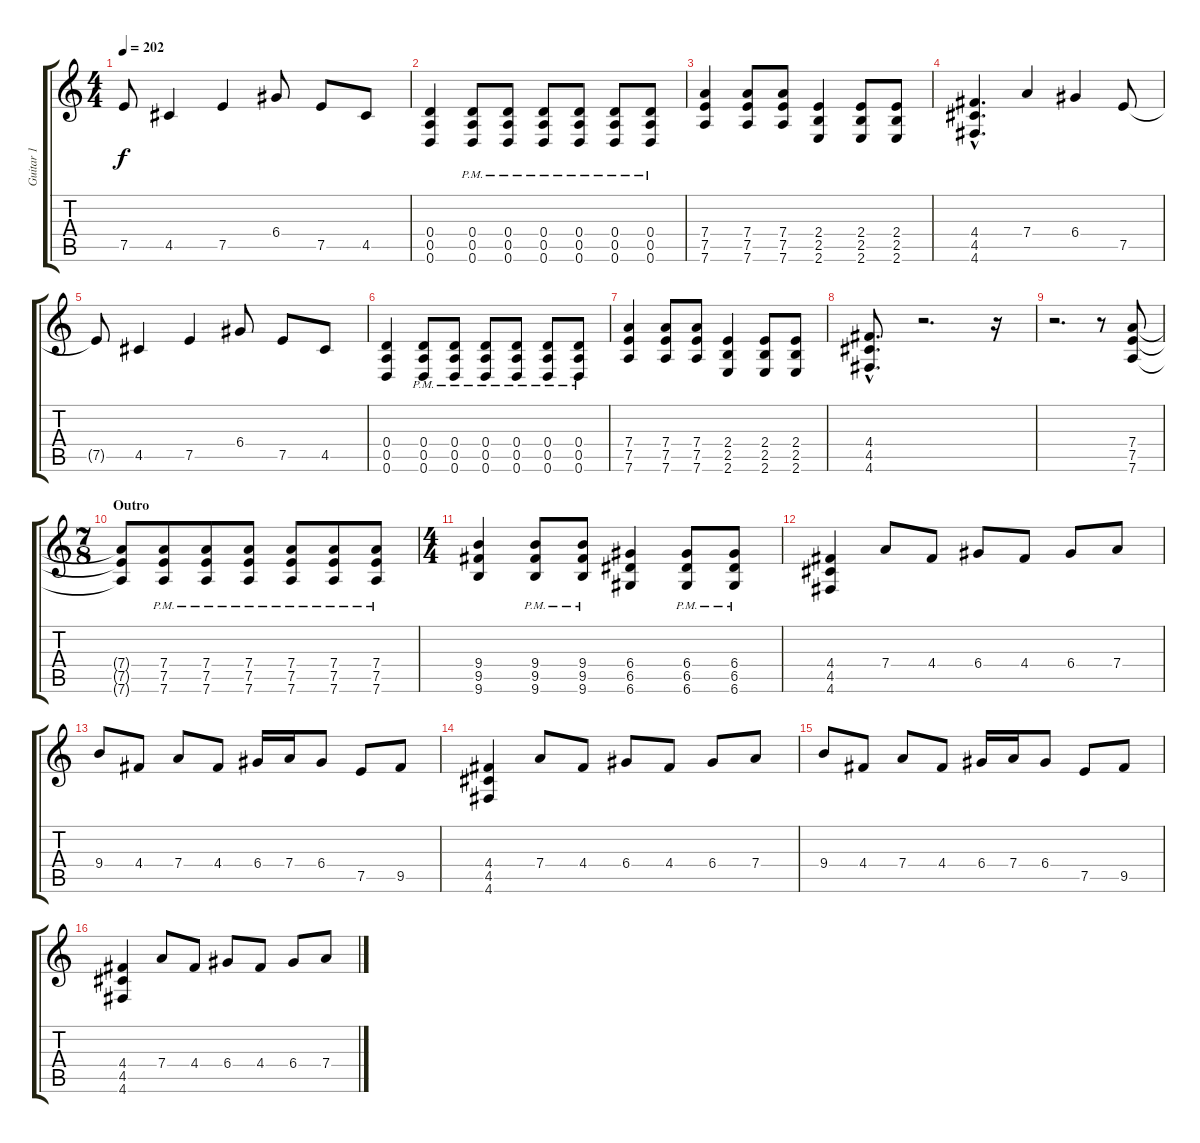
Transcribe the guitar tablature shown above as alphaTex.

\track ("Guitar 1" "Guitar 1") {instrument overdrivenguitar}
\staff {score tabs}
\tuning (E4 B3 G3 D3 A2 D2) {hide}
\ts (4 4)
\tempo 202
\clef g2
\ks c
7.5{t}.8{dy f} 4.5.4 7.5.4 6.4.8 7.5.8 4.5.8 |
(0.4 0.5 0.6).4 (0.4{pm} 0.5{pm} 0.6{pm}).8 (0.4{pm} 0.5{pm} 0.6{pm}).8 (0.4{pm} 0.5{pm} 0.6{pm}).8 (0.4{pm} 0.5{pm} 0.6{pm}).8 (0.4{pm} 0.5{pm} 0.6{pm}).8 (0.4{pm} 0.5{pm} 0.6{pm}).8 |
(7.4 7.5 7.6).4 (7.4 7.5 7.6).8 (7.4 7.5 7.6).8 (2.4 2.5 2.6).4 (2.4 2.5 2.6).8 (2.4 2.5 2.6).8 |
(4.4{hac} 4.5{hac} 4.6{hac}).4{d} 7.4.4 6.4.4 7.5.8 |
7.5{t}.8 4.5.4 7.5.4 6.4.8 7.5.8 4.5.8 |
(0.4 0.5 0.6).4 (0.4{pm} 0.5{pm} 0.6{pm}).8 (0.4{pm} 0.5{pm} 0.6{pm}).8 (0.4{pm} 0.5{pm} 0.6{pm}).8 (0.4{pm} 0.5{pm} 0.6{pm}).8 (0.4{pm} 0.5{pm} 0.6{pm}).8 (0.4{pm} 0.5{pm} 0.6{pm}).8 |
(7.4 7.5 7.6).4 (7.4 7.5 7.6).8 (7.4 7.5 7.6).8 (2.4 2.5 2.6).4 (2.4 2.5 2.6).8 (2.4 2.5 2.6).8 |
(4.4{hac} 4.5{hac} 4.6{hac}).8{d} r.2{d} r.16 |
r.2{d} r.8 (7.4 7.5 7.6).8 |
\ts (7 8)
\section ("" "Outro")
(7.4{t} 7.5{t} 7.6{t}).8 (7.4{pm} 7.5{pm} 7.6{pm}).8 (7.4{pm} 7.5{pm} 7.6{pm}).8 (7.4{pm} 7.5{pm} 7.6{pm}).8 (7.4{pm} 7.5{pm} 7.6{pm}).8 (7.4{pm} 7.5{pm} 7.6{pm}).8 (7.4{pm} 7.5{pm} 7.6{pm}).8 |
\ts (4 4)
(9.4 9.5 9.6).4 (9.4{pm} 9.5{pm} 9.6{pm}).8 (9.4{pm} 9.5{pm} 9.6{pm}).8 (6.4 6.5 6.6).4 (6.4{pm} 6.5{pm} 6.6{pm}).8 (6.4{pm} 6.5{pm} 6.6{pm}).8 |
(4.4 4.5 4.6).4 7.4.8 4.4.8 6.4.8 4.4.8 6.4.8 7.4.8 |
9.4.8 4.4.8 7.4.8 4.4.8 6.4.16 7.4.16 6.4.8 7.5.8 9.5.8 |
(4.4 4.5 4.6).4 7.4.8 4.4.8 6.4.8 4.4.8 6.4.8 7.4.8 |
9.4.8 4.4.8 7.4.8 4.4.8 6.4.16 7.4.16 6.4.8 7.5.8 9.5.8 |
(4.4 4.5 4.6).4 7.4.8 4.4.8 6.4.8 4.4.8 6.4.8 7.4.8
